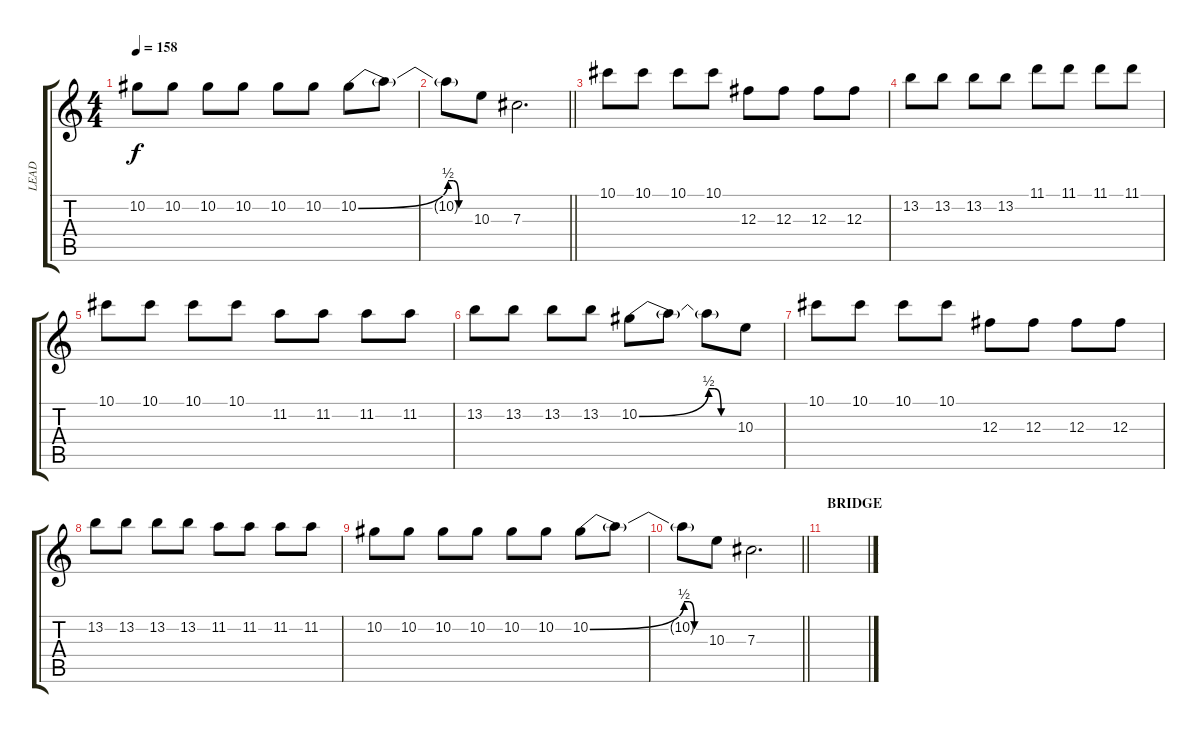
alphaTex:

\track ("LEAD" "LEAD") {instrument distortionguitar}
\staff {score tabs}
\tuning (Eb4 Bb3 Gb3 Db3 Ab2 Db2) {hide}
\ts (4 4)
\tempo 158
\clef g2
\ks c
10.2.8{dy f} 10.2.8 10.2.8 10.2.8 10.2.8 10.2.8 10.2{be (bend 0 0 60 2)}.8 10.2{t}.8 |
\barLineRight lightlight
10.2{be (custom 0 2 15 2 30 0 60 0) t}.8 10.3.8 7.3.2{d} |
\section ("" "")
10.1.8 10.1.8 10.1.8 10.1.8 12.3.8 12.3.8 12.3.8 12.3.8 |
13.2.8 13.2.8 13.2.8 13.2.8 11.1.8 11.1.8 11.1.8 11.1.8 |
10.1.8 10.1.8 10.1.8 10.1.8 11.2.8 11.2.8 11.2.8 11.2.8 |
13.2.8 13.2.8 13.2.8 13.2.8 10.2{be (bend 0 0 60 2)}.8 10.2{t}.8 10.2{be (custom 0 2 15 2 30 0 60 0) t}.8 10.3.8 |
10.1.8 10.1.8 10.1.8 10.1.8 12.3.8 12.3.8 12.3.8 12.3.8 |
13.2.8 13.2.8 13.2.8 13.2.8 11.2.8 11.2.8 11.2.8 11.2.8 |
10.2.8 10.2.8 10.2.8 10.2.8 10.2.8 10.2.8 10.2{be (bend 0 0 60 2)}.8 10.2{t}.8 |
\barLineRight lightlight
10.2{be (custom 0 2 15 2 30 0 60 0) t}.8 10.3.8 7.3.2{d} |
\section ("" "BRIDGE")
